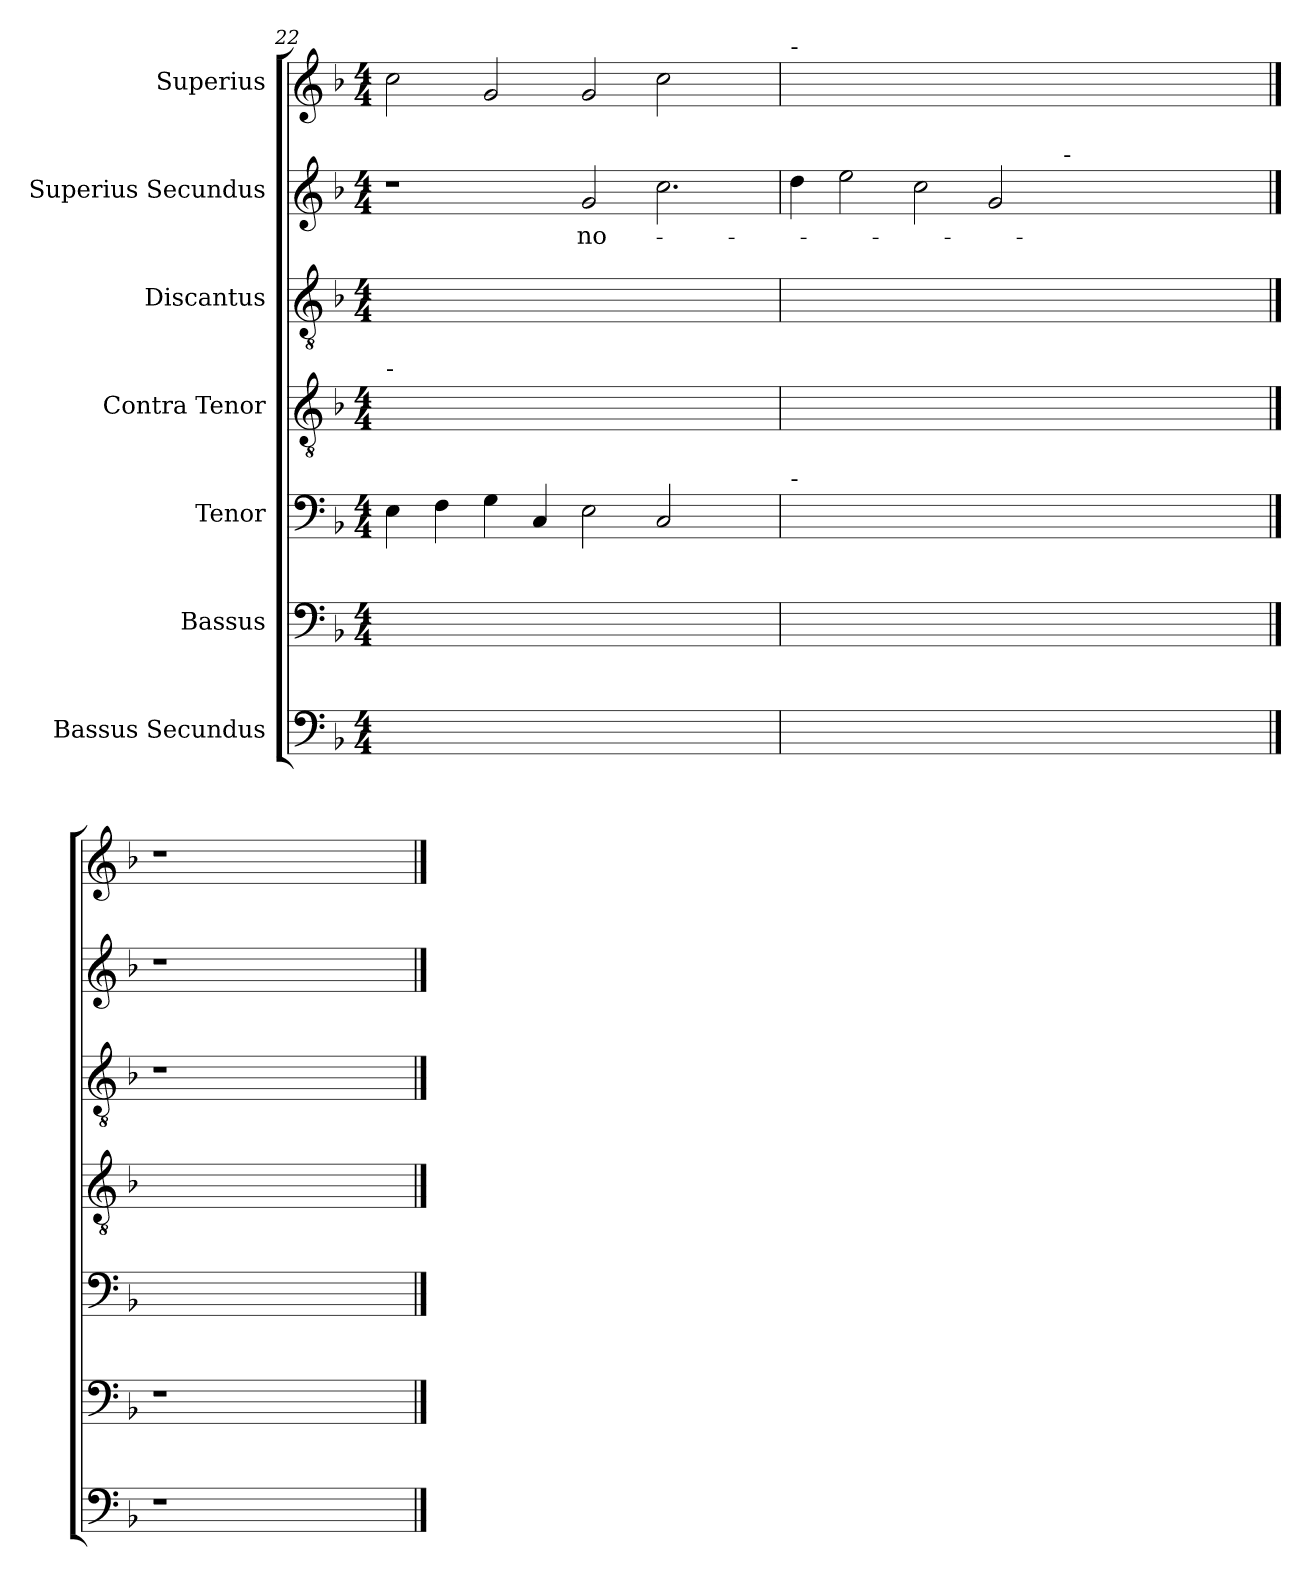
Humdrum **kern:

**kern	**kern	**kern	**text	**text	**kern	**text	**kern	**kern	**text	**kern	**text
*part7	*part6	*part5	*part5	*part5	*part4	*part4	*part3	*part2	*part2	*part1	*part1
*staff7	*staff6	*staff5	*staff5	*staff5	*staff4	*staff4	*staff3	*staff2	*staff2	*staff1	*staff1
*I"Bassus Secundus	*I"Bassus	*I"Tenor	*	*	*I"Contra Tenor	*	*I"Discantus	*I"Superius Secundus	*	*I"Superius	*
*clefF4	*clefF4	*clefF4	*	*	*clefGv2	*	*clefGv2	*clefG2	*	*clefG2	*
*k[b-]	*k[b-]	*k[b-]	*	*	*k[b-]	*	*k[b-]	*k[b-]	*	*k[b-]	*
*F:	*F:	*F:	*	*	*F:	*	*F:	*F:	*	*F:	*
*M4/4	*M4/4	*M4/4	*	*	*M4/4	*	*M4/4	*M4/4	*	*M4/4	*
=22	=22	=22	=22	=22	=22	=22	=22	=22	=22	=22	=22
!	!	!	!	!	!LO:TX:a:t=-	!	!	!	!	!	!
!	!	!	!	!	!	!LO:LY:b	!	!	!	!	!
0Gyy]	0Cyy]	4E\	.	.	[0e;<yy	stri.	0cyy]	1r	.	2cc\	.
.	.	4F\	.	.	.	.	.	.	.	.	.
.	.	4G\	.	.	.	.	.	.	.	2g/	.
.	.	4C/	.	.	.	.	.	.	.	.	.
!	!	!	!	!	!	!	!	!	!LO:LY:b	!	!
.	.	2E\	.	.	.	.	.	2g/	no-	2g/	.
.	.	2C/	.	.	.	.	.	2.cc\	.	2cc\	.
4ryy	4ryy	4ryy	.	.	4ryy	.	4ryy	.	.	4ryy	.
=23	=23	=23	=23	=23	=23	=23	=23	=23	=23	=23	=23
!	!	!	!	!	!	!	!	!	!	!LO:TX:a:t=-	!
!	!	!LO:TX:a:t=-	!	!	!	!	!	!	!	!	!
!	!	!	!	!LO:LY:b	!	!	!	!	!	!	!LO:LY:b
0Gyy	0Cyy	[0C;<yy	.	-stri.	0eyy]	.	0cyy	4dd\	.	0cc;<yy	-stri.
.	.	.	.	.	.	.	.	2ee\	.	.	.
.	.	.	.	.	.	.	.	2cc\	.	.	.
.	.	.	.	.	.	.	.	2g/	.	.	.
!	!	!	!	!	!	!	!	!LO:TX:a:t=-	!	!	!
!	!	!	!	!	!	!	!	!	!LO:LY:b	!	!
.	.	.	.	.	.	.	.	0g;<yy	-stri.	.	.
1..ryy	1..ryy	1..ryy	.	.	1..ryy	.	1..ryy	.	.	1..ryy	.
==24	==24	==24	==24	==24	==24	==24	==24	==24	==24	==24	==24
1r	1r	0Cyy]	.	.	0eyy	.	1r	1r	.	1r	.
1ryy	1ryy	.	.	.	.	.	1ryy	1ryy	.	1ryy	.
==	==	==	==	==	==	==	==	==	==	==	==
*-	*-	*-	*-	*-	*-	*-	*-	*-	*-	*-	*-
